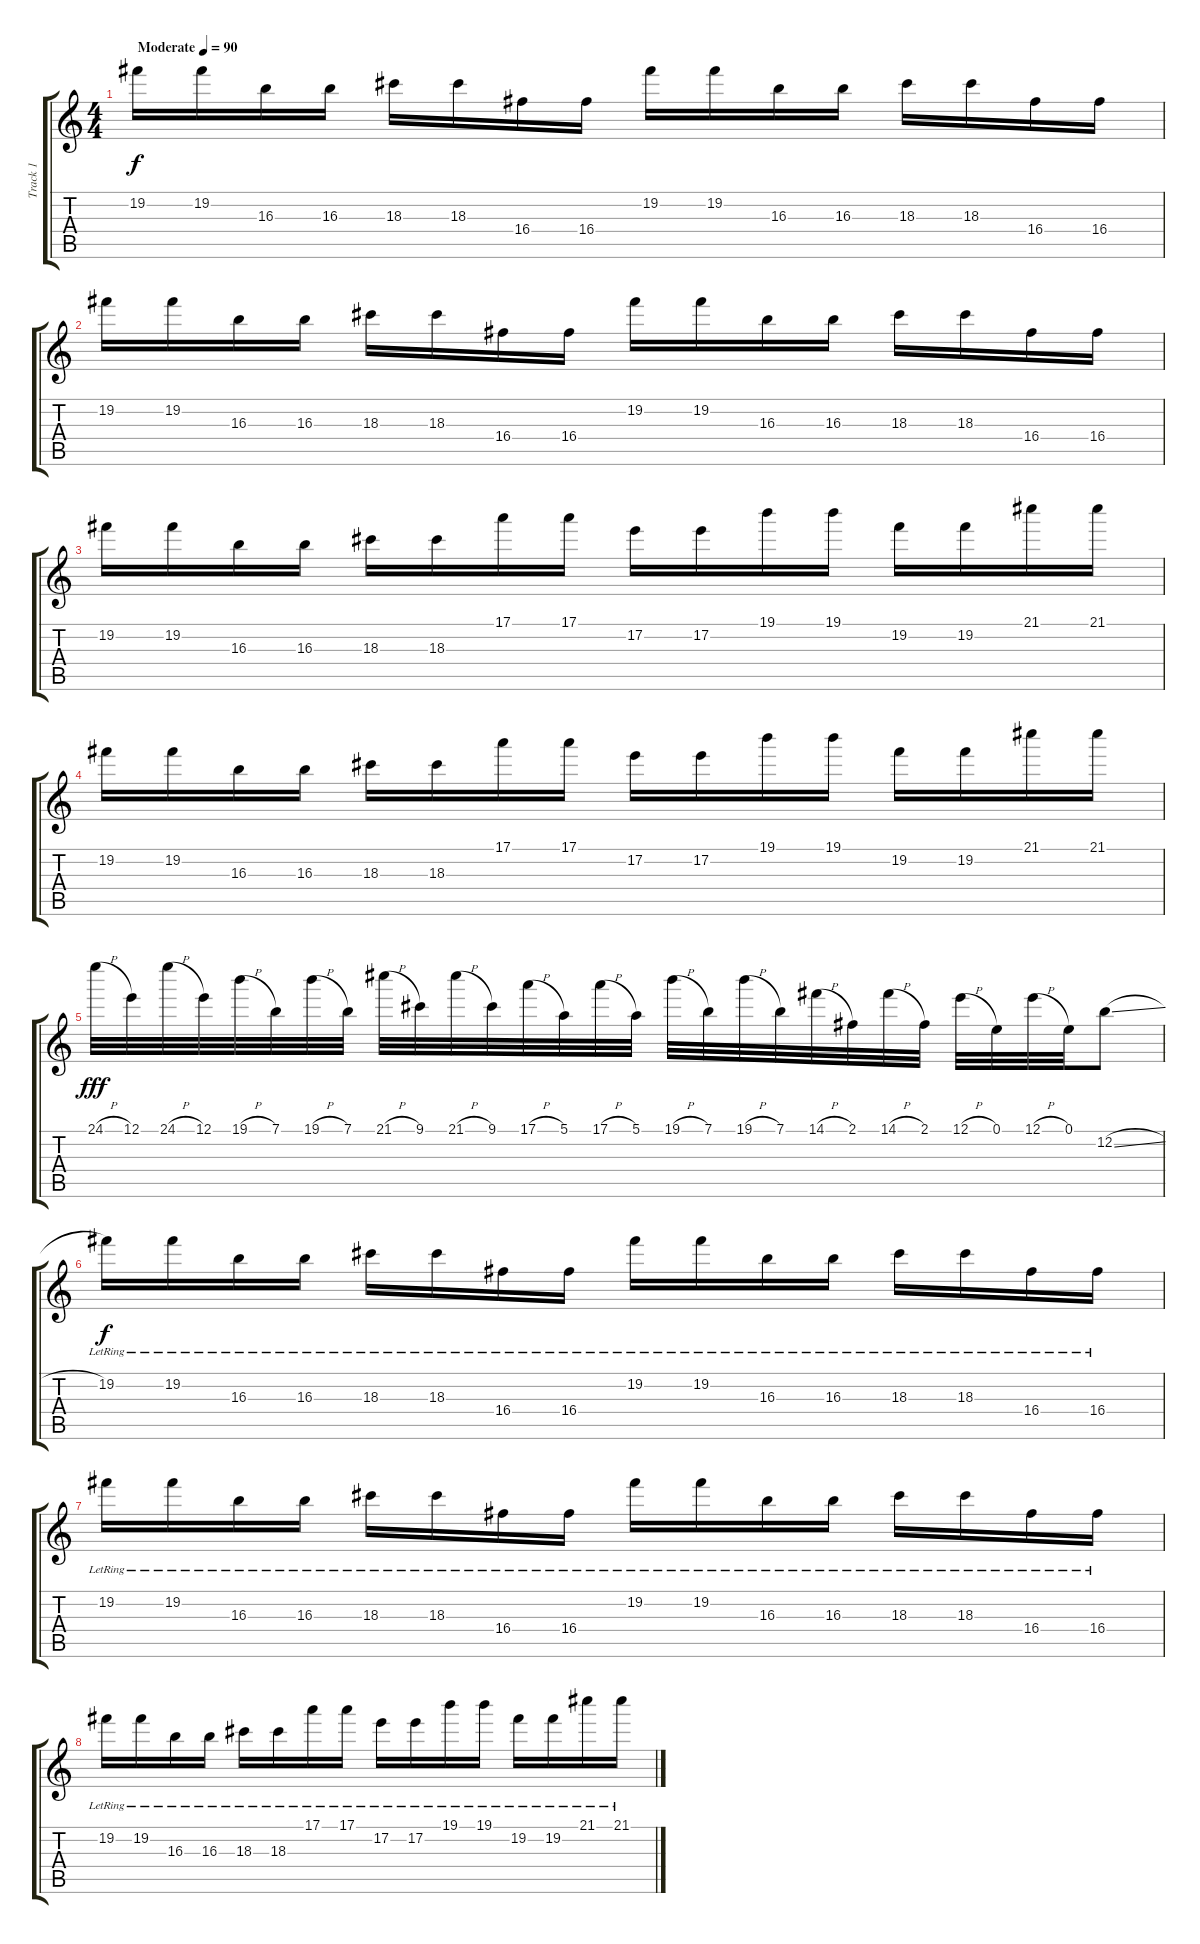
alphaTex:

\track ("Track 1" "Track 1") {instrument distortionguitar}
\staff {score tabs}
\tuning (E4 B3 G3 D3 A2 E2) {hide}
\ts (4 4)
\tempo (90 "Moderate")
\clef g2
\ks c
19.2.16{dy f instrument distortionguitar} 19.2.16 16.3.16 16.3.16 18.3.16 18.3.16 16.4.16 16.4.16 19.2.16 19.2.16 16.3.16 16.3.16 18.3.16 18.3.16 16.4.16 16.4.16 |
19.2.16 19.2.16 16.3.16 16.3.16 18.3.16 18.3.16 16.4.16 16.4.16 19.2.16 19.2.16 16.3.16 16.3.16 18.3.16 18.3.16 16.4.16 16.4.16 |
19.2.16 19.2.16 16.3.16 16.3.16 18.3.16 18.3.16 17.1.16 17.1.16 17.2.16 17.2.16 19.1.16 19.1.16 19.2.16 19.2.16 21.1.16 21.1.16 |
19.2.16 19.2.16 16.3.16 16.3.16 18.3.16 18.3.16 17.1.16 17.1.16 17.2.16 17.2.16 19.1.16 19.1.16 19.2.16 19.2.16 21.1.16 21.1.16 |
24.1{h}.32{dy fff} 12.1.32 24.1{h}.32 12.1.32 19.1{h}.32 7.1.32 19.1{h}.32 7.1.32 21.1{h}.32 9.1.32 21.1{h}.32 9.1.32 17.1{h}.32 5.1.32 17.1{h}.32 5.1.32 19.1{h}.32 7.1.32 19.1{h}.32 7.1.32 14.1{h}.32 2.1.32 14.1{h}.32 2.1.32 12.1{h}.32 0.1.32 12.1{h}.32 0.1.32 12.2{sl}.8 |
19.2{lr}.16{dy f} 19.2{lr}.16 16.3{lr}.16 16.3{lr}.16 18.3{lr}.16 18.3{lr}.16 16.4{lr}.16 16.4{lr}.16 19.2{lr}.16 19.2{lr}.16 16.3{lr}.16 16.3{lr}.16 18.3{lr}.16 18.3{lr}.16 16.4{lr}.16 16.4{lr}.16 |
19.2{lr}.16 19.2{lr}.16 16.3{lr}.16 16.3{lr}.16 18.3{lr}.16 18.3{lr}.16 16.4{lr}.16 16.4{lr}.16 19.2{lr}.16 19.2{lr}.16 16.3{lr}.16 16.3{lr}.16 18.3{lr}.16 18.3{lr}.16 16.4{lr}.16 16.4{lr}.16 |
19.2{lr}.16 19.2{lr}.16 16.3{lr}.16 16.3{lr}.16 18.3{lr}.16 18.3{lr}.16 17.1{lr}.16 17.1{lr}.16 17.2{lr}.16 17.2{lr}.16 19.1{lr}.16 19.1{lr}.16 19.2{lr}.16 19.2{lr}.16 21.1{lr}.16 21.1{lr}.16
